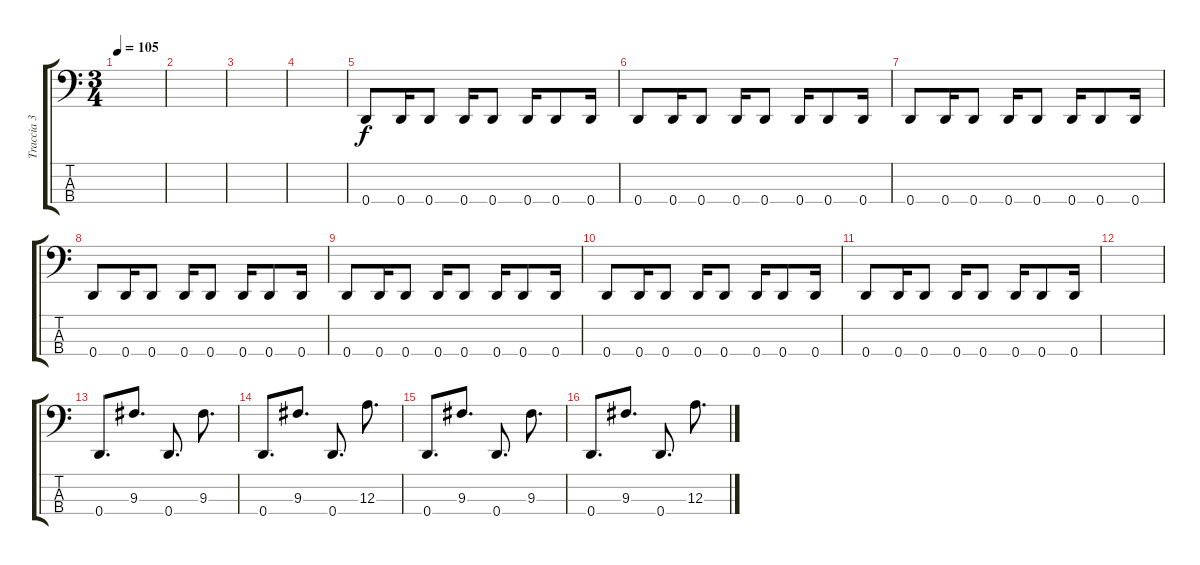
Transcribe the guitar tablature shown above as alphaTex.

\track ("Traccia 3" "Traccia 3") {instrument electricbasspick}
\staff {score tabs}
\tuning (G2 D2 A1 D1) {hide}
\ts (3 4)
\tempo 105
\clef f4
\ks c
|
|
|
|
0.4.8 0.4.16 0.4.8 0.4.16 0.4.8 0.4.16 0.4.8 0.4.16 |
0.4.8 0.4.16 0.4.8 0.4.16 0.4.8 0.4.16 0.4.8 0.4.16 |
0.4.8 0.4.16 0.4.8 0.4.16 0.4.8 0.4.16 0.4.8 0.4.16 |
0.4.8 0.4.16 0.4.8 0.4.16 0.4.8 0.4.16 0.4.8 0.4.16 |
0.4.8 0.4.16 0.4.8 0.4.16 0.4.8 0.4.16 0.4.8 0.4.16 |
0.4.8 0.4.16 0.4.8 0.4.16 0.4.8 0.4.16 0.4.8 0.4.16 |
0.4.8 0.4.16 0.4.8 0.4.16 0.4.8 0.4.16 0.4.8 0.4.16 |
|
0.4.8{d} 9.3.8{d} 0.4.8{d} 9.3.8{d} |
0.4.8{d} 9.3.8{d} 0.4.8{d} 12.3.8{d} |
0.4.8{d} 9.3.8{d} 0.4.8{d} 9.3.8{d} |
0.4.8{d} 9.3.8{d} 0.4.8{d} 12.3.8{d}
